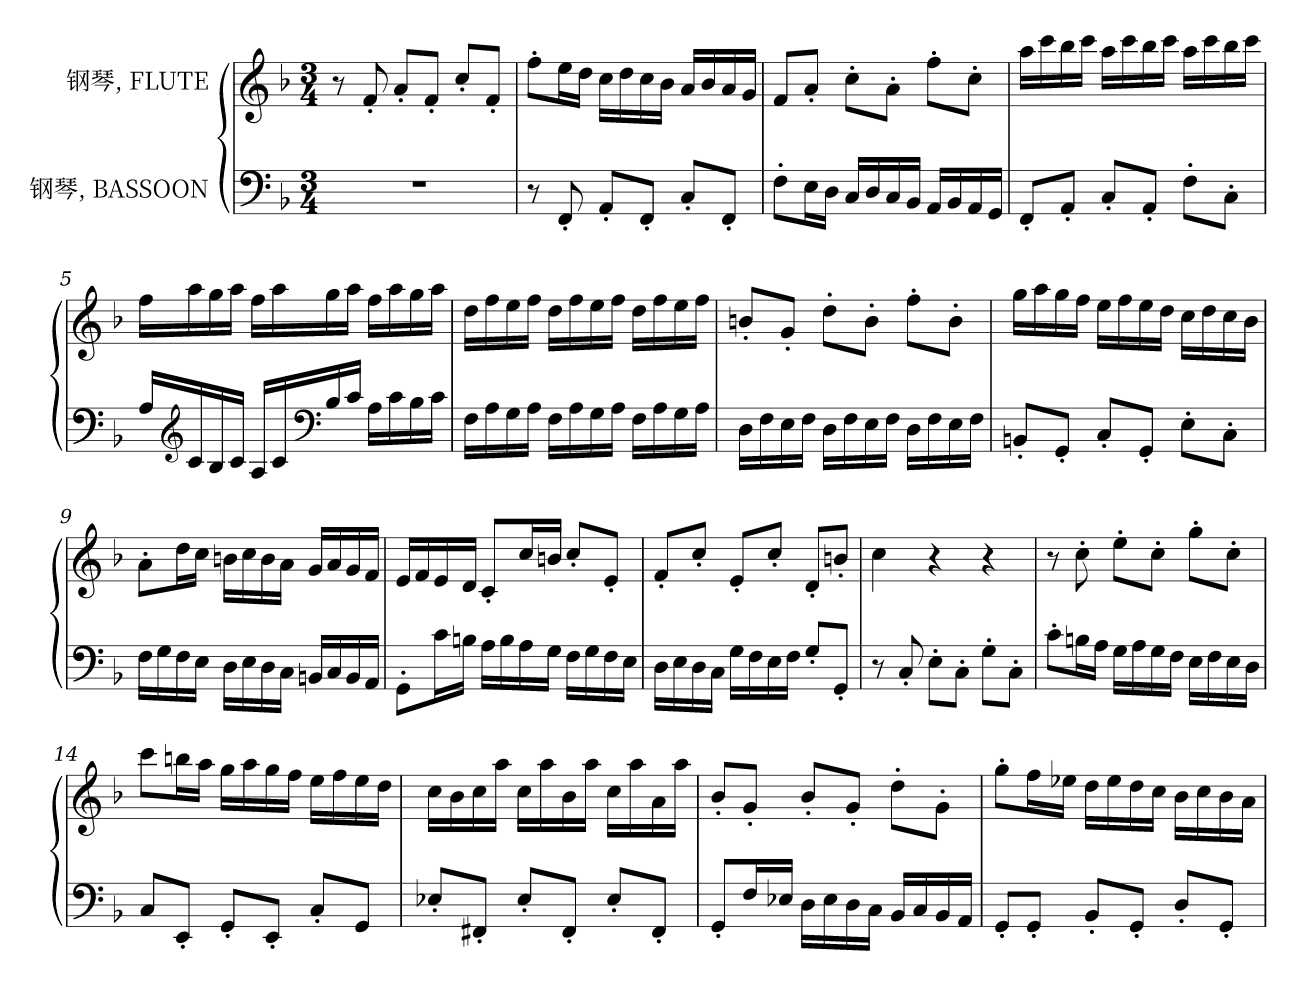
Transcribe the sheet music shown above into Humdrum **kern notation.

**kern	**kern
*part2	*part1
*staff2	*staff1
*I"钢琴, BASSOON	*I"钢琴, FLUTE
*clefF4	*clefG2
*k[b-]	*k[b-]
*M3/4	*M3/4
*MM100	*MM100
=1	=1
2.r	8r
.	8f'/
.	8a'/L
.	8f'/J
.	8cc'/L
.	8f'/J
=2	=2
8r	8ff'\L
8FF'/	16ee\L
.	16dd\JJ
8AA'/L	16cc\LL
.	16dd\
8FF'/J	16cc\
.	16b-\JJ
8C'/L	16a/LL
.	16b-/
8FF'/J	16a/
.	16g/JJ
=3	=3
8F'\L	8f/L
16E\L	8a'/J
16D\JJ	.
16C/LL	8cc'\L
16D/	.
16C/	8a'\J
16BB-/JJ	.
16AA/LL	8ff'\L
16BB-/	.
16AA/	8cc'\J
16GG/JJ	.
!!LO:LB:g=z
=4	=4
8FF'/L	16aa\LL
.	16ccc\
8AA'/J	16bb-\
.	16ccc\JJ
8C'/L	16aa\LL
.	16ccc\
8AA'/J	16bb-\
.	16ccc\JJ
8F'\L	16aa\LL
.	16ccc\
8C'\J	16bb-\
.	16ccc\JJ
=5	=5
16A/LL	16ff\LL
*clefG2	*
16c/	16aa\
16B-/	16gg\
16c/JJ	16aa\JJ
16A/LL	16ff\LL
16c/	16aa\
*clefF4	*
16B-/	16gg\
16c/JJ	16aa\JJ
16A\LL	16ff\LL
16c\	16aa\
16B-\	16gg\
16c\JJ	16aa\JJ
!!LO:LB:g=z
=6	=6
16F\LL	16dd\LL
16A\	16ff\
16G\	16ee\
16A\JJ	16ff\JJ
16F\LL	16dd\LL
16A\	16ff\
16G\	16ee\
16A\JJ	16ff\JJ
16F\LL	16dd\LL
16A\	16ff\
16G\	16ee\
16A\JJ	16ff\JJ
=7	=7
16D\LL	8bn'/L
16F\	.
16E\	8g'/J
16F\JJ	.
16D\LL	8dd'\L
16F\	.
16E\	8b'\J
16F\JJ	.
16D\LL	8ff'\L
16F\	.
16E\	8b'\J
16F\JJ	.
=8	=8
8BBn'/L	16gg\LL
.	16aa\
8GG'/J	16gg\
.	16ff\JJ
8C'/L	16ee\LL
.	16ff\
8GG'/J	16ee\
.	16dd\JJ
8E'\L	16cc\LL
.	16dd\
8C'\J	16cc\
.	16b-\JJ
!!LO:LB:g=z
=9	=9
16F\LL	8a'\L
16G\	.
16F\	16dd\L
16E\JJ	16cc\JJ
16D\LL	16bn\LL
16E\	16cc\
16D\	16b\
16C\JJ	16a\JJ
16BBn/LL	16g/LL
16C/	16a/
16BB/	16g/
16AA/JJ	16f/JJ
=10	=10
8GG'\L	16e/LL
.	16f/
16c\L	16e/
16Bn\JJ	16d/JJ
16A\LL	8c'/L
16B\	.
16A\	16cc/L
16G\JJ	16bn/JJ
16F\LL	8cc'/L
16G\	.
16F\	8e'/J
16E\JJ	.
=11	=11
16D\LL	8f'/L
16E\	.
16D\	8cc'/J
16C\JJ	.
16G\LL	8e'/L
16F\	.
16E\	8cc'/J
16F\JJ	.
8G'/L	8d'/L
8GG'/J	8bn'/J
=12	=12
8r	4cc\
8C'/	.
8E'\L	4r
8C'\J	.
8G'\L	4r
8C'\J	.
!!LO:LB:g=z
=13	=13
8c'\L	8r
16Bn\L	8cc'\
16A\JJ	.
16G\LL	8ee'\L
16A\	.
16G\	8cc'\J
16F\JJ	.
16E\LL	8gg'\L
16F\	.
16E\	8cc'\J
16D\JJ	.
=14	=14
8C/L	8ccc\L
8EE'/J	16bbn\L
.	16aa\JJ
8GG'/L	16gg\LL
.	16aa\
8EE'/J	16gg\
.	16ff\JJ
8C'/L	16ee\LL
.	16ff\
8GG/J	16ee\
.	16dd\JJ
=15	=15
8E-X'/L	16cc\LL
.	16b-\
8FF#X'/J	16cc\
.	16aa\JJ
8E-'/L	16cc\LL
.	16aa\
8FF#'/J	16b-\
.	16aa\JJ
8E-'/L	16cc\LL
.	16aa\
8FF#'/J	16a\
.	16aa\JJ
!!LO:LB:g=z
=16	=16
8GG'/L	8b-'/L
16F/L	8g'/J
16E-X/JJ	.
16D\LL	8b-'/L
16E-\	.
16D\	8g'/J
16C\JJ	.
16BB-/LL	8dd'\L
16C/	.
16BB-/	8g'\J
16AA/JJ	.
=17	=17
8GG'/L	8gg'\L
8GG'/J	16ff\L
.	16ee-X\JJ
8BB-'/L	16dd\LL
.	16ee-\
8GG'/J	16dd\
.	16cc\JJ
8D'/L	16b-\LL
.	16cc\
8GG'/J	16b-\
.	16a\JJ
=	=
*-	*-
